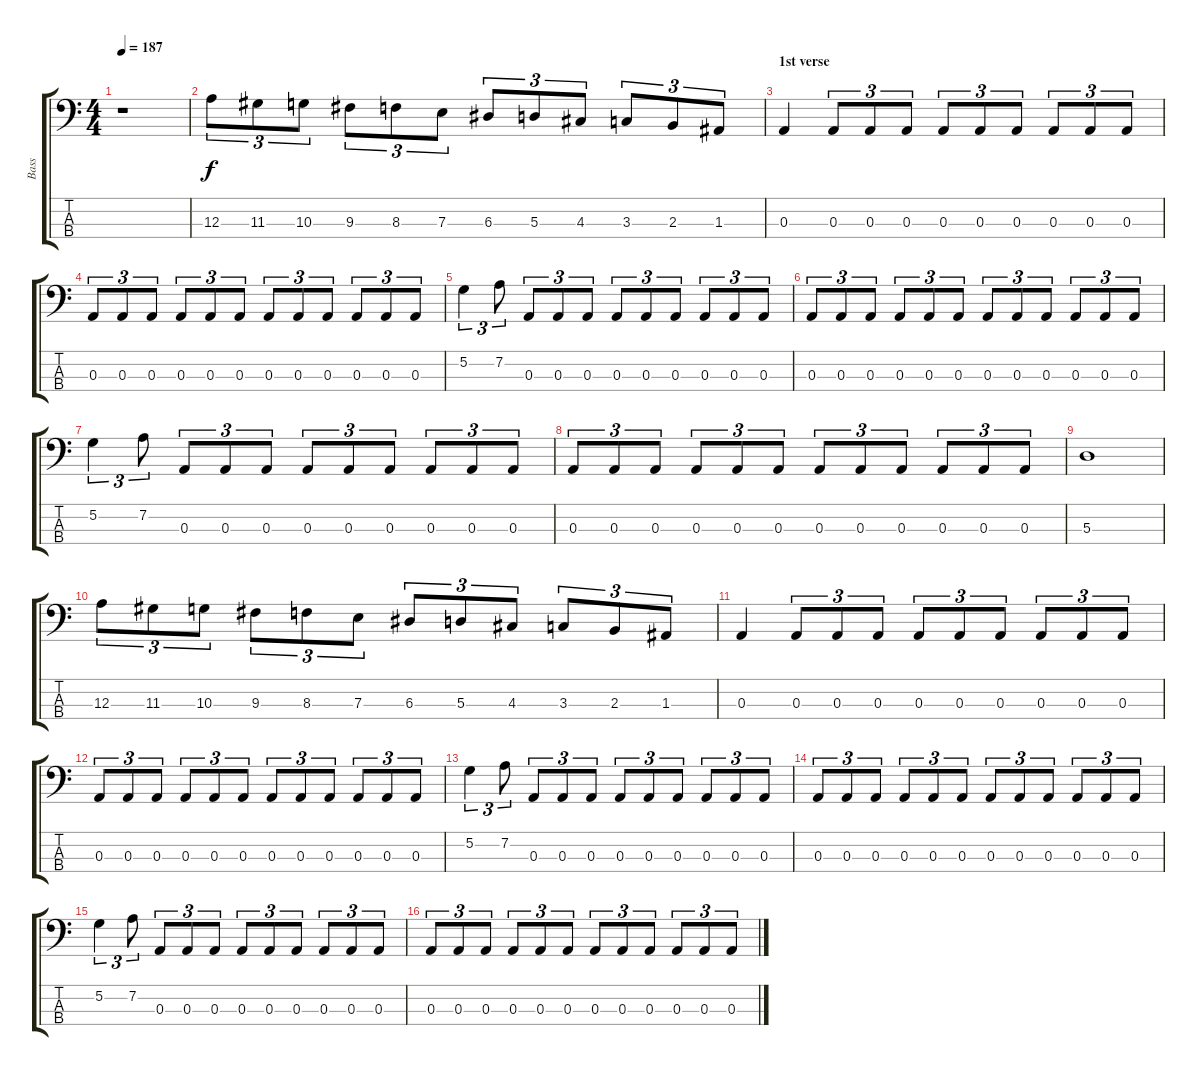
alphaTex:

\track ("Bass" "Bass") {instrument electricbasspick}
\staff {score tabs}
\tuning (G2 D2 A1 E1) {hide}
\ts (4 4)
\tempo 187
\clef f4
\ks c
r.1{dy f instrument electricbasspick} |
12.3.8{tu (3 2)} 11.3.8{tu (3 2)} 10.3.8{tu (3 2)} 9.3.8{tu (3 2)} 8.3.8{tu (3 2)} 7.3.8{tu (3 2)} 6.3.8{tu (3 2)} 5.3.8{tu (3 2)} 4.3.8{tu (3 2)} 3.3.8{tu (3 2)} 2.3.8{tu (3 2)} 1.3.8{tu (3 2)} |
\section ("" "1st verse")
0.3.4 0.3.8{tu (3 2)} 0.3.8{tu (3 2)} 0.3.8{tu (3 2)} 0.3.8{tu (3 2)} 0.3.8{tu (3 2)} 0.3.8{tu (3 2)} 0.3.8{tu (3 2)} 0.3.8{tu (3 2)} 0.3.8{tu (3 2)} |
0.3.8{tu (3 2)} 0.3.8{tu (3 2)} 0.3.8{tu (3 2)} 0.3.8{tu (3 2)} 0.3.8{tu (3 2)} 0.3.8{tu (3 2)} 0.3.8{tu (3 2)} 0.3.8{tu (3 2)} 0.3.8{tu (3 2)} 0.3.8{tu (3 2)} 0.3.8{tu (3 2)} 0.3.8{tu (3 2)} |
5.2.4{tu (3 2)} 7.2.8{tu (3 2)} 0.3.8{tu (3 2)} 0.3.8{tu (3 2)} 0.3.8{tu (3 2)} 0.3.8{tu (3 2)} 0.3.8{tu (3 2)} 0.3.8{tu (3 2)} 0.3.8{tu (3 2)} 0.3.8{tu (3 2)} 0.3.8{tu (3 2)} |
0.3.8{tu (3 2)} 0.3.8{tu (3 2)} 0.3.8{tu (3 2)} 0.3.8{tu (3 2)} 0.3.8{tu (3 2)} 0.3.8{tu (3 2)} 0.3.8{tu (3 2)} 0.3.8{tu (3 2)} 0.3.8{tu (3 2)} 0.3.8{tu (3 2)} 0.3.8{tu (3 2)} 0.3.8{tu (3 2)} |
5.2.4{tu (3 2)} 7.2.8{tu (3 2)} 0.3.8{tu (3 2)} 0.3.8{tu (3 2)} 0.3.8{tu (3 2)} 0.3.8{tu (3 2)} 0.3.8{tu (3 2)} 0.3.8{tu (3 2)} 0.3.8{tu (3 2)} 0.3.8{tu (3 2)} 0.3.8{tu (3 2)} |
0.3.8{tu (3 2)} 0.3.8{tu (3 2)} 0.3.8{tu (3 2)} 0.3.8{tu (3 2)} 0.3.8{tu (3 2)} 0.3.8{tu (3 2)} 0.3.8{tu (3 2)} 0.3.8{tu (3 2)} 0.3.8{tu (3 2)} 0.3.8{tu (3 2)} 0.3.8{tu (3 2)} 0.3.8{tu (3 2)} |
5.3.1 |
12.3.8{tu (3 2)} 11.3.8{tu (3 2)} 10.3.8{tu (3 2)} 9.3.8{tu (3 2)} 8.3.8{tu (3 2)} 7.3.8{tu (3 2)} 6.3.8{tu (3 2)} 5.3.8{tu (3 2)} 4.3.8{tu (3 2)} 3.3.8{tu (3 2)} 2.3.8{tu (3 2)} 1.3.8{tu (3 2)} |
0.3.4 0.3.8{tu (3 2)} 0.3.8{tu (3 2)} 0.3.8{tu (3 2)} 0.3.8{tu (3 2)} 0.3.8{tu (3 2)} 0.3.8{tu (3 2)} 0.3.8{tu (3 2)} 0.3.8{tu (3 2)} 0.3.8{tu (3 2)} |
0.3.8{tu (3 2)} 0.3.8{tu (3 2)} 0.3.8{tu (3 2)} 0.3.8{tu (3 2)} 0.3.8{tu (3 2)} 0.3.8{tu (3 2)} 0.3.8{tu (3 2)} 0.3.8{tu (3 2)} 0.3.8{tu (3 2)} 0.3.8{tu (3 2)} 0.3.8{tu (3 2)} 0.3.8{tu (3 2)} |
5.2.4{tu (3 2)} 7.2.8{tu (3 2)} 0.3.8{tu (3 2)} 0.3.8{tu (3 2)} 0.3.8{tu (3 2)} 0.3.8{tu (3 2)} 0.3.8{tu (3 2)} 0.3.8{tu (3 2)} 0.3.8{tu (3 2)} 0.3.8{tu (3 2)} 0.3.8{tu (3 2)} |
0.3.8{tu (3 2)} 0.3.8{tu (3 2)} 0.3.8{tu (3 2)} 0.3.8{tu (3 2)} 0.3.8{tu (3 2)} 0.3.8{tu (3 2)} 0.3.8{tu (3 2)} 0.3.8{tu (3 2)} 0.3.8{tu (3 2)} 0.3.8{tu (3 2)} 0.3.8{tu (3 2)} 0.3.8{tu (3 2)} |
5.2.4{tu (3 2)} 7.2.8{tu (3 2)} 0.3.8{tu (3 2)} 0.3.8{tu (3 2)} 0.3.8{tu (3 2)} 0.3.8{tu (3 2)} 0.3.8{tu (3 2)} 0.3.8{tu (3 2)} 0.3.8{tu (3 2)} 0.3.8{tu (3 2)} 0.3.8{tu (3 2)} |
0.3.8{tu (3 2)} 0.3.8{tu (3 2)} 0.3.8{tu (3 2)} 0.3.8{tu (3 2)} 0.3.8{tu (3 2)} 0.3.8{tu (3 2)} 0.3.8{tu (3 2)} 0.3.8{tu (3 2)} 0.3.8{tu (3 2)} 0.3.8{tu (3 2)} 0.3.8{tu (3 2)} 0.3.8{tu (3 2)}
